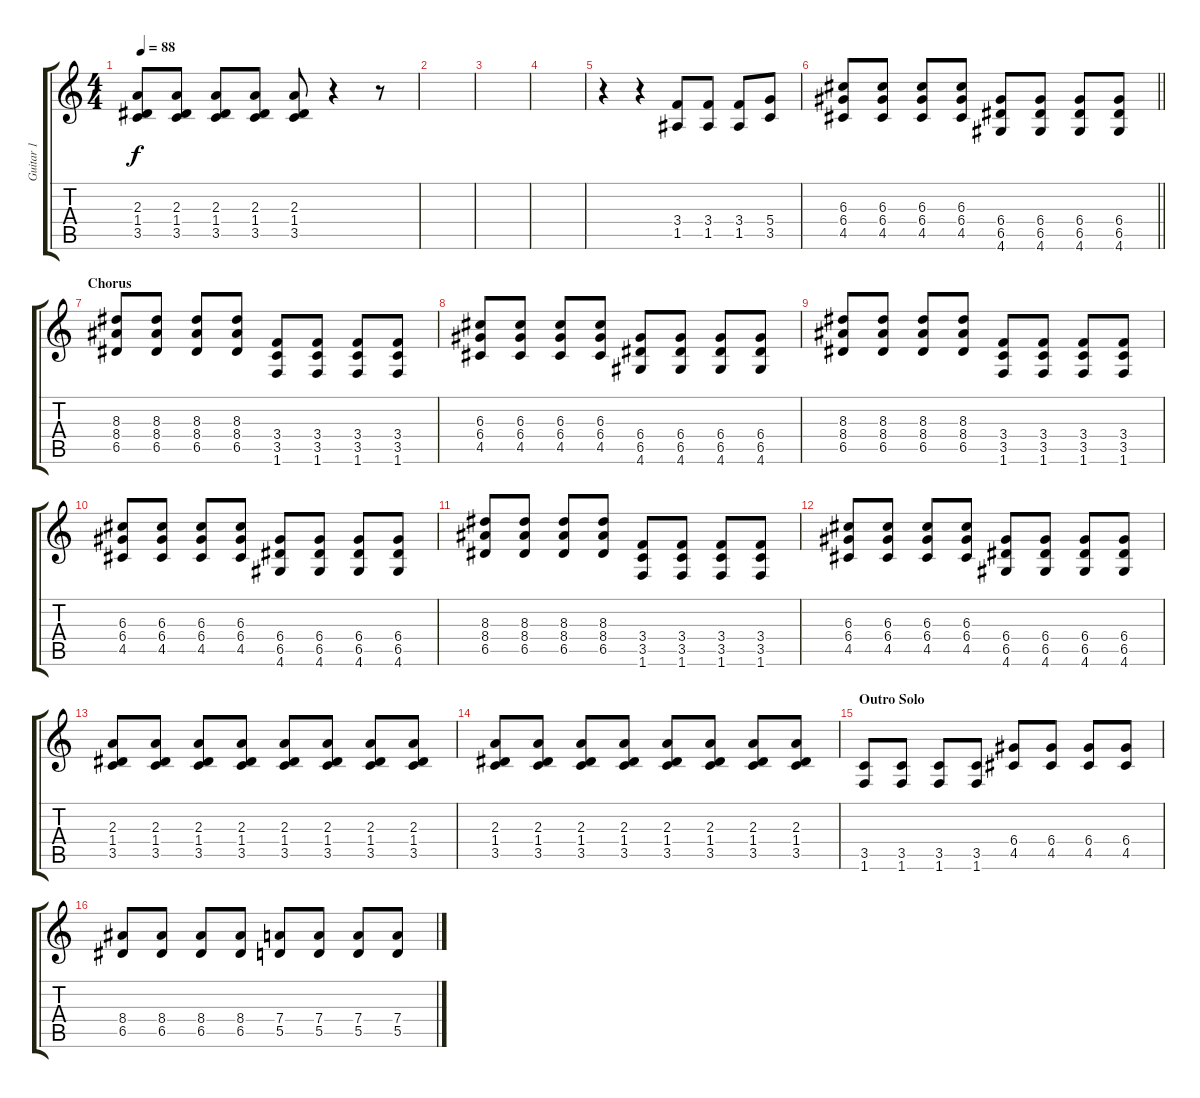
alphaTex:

\track ("Guitar 1" "Guitar 1") {instrument distortionguitar}
\staff {score tabs}
\tuning (E4 B3 G3 D3 A2 E2) {hide}
\ts (4 4)
\tempo 88
\clef g2
\ks c
(2.3 1.4 3.5).8{dy f} (2.3 1.4 3.5).8 (2.3 1.4 3.5).8 (2.3 1.4 3.5).8 (2.3 1.4 3.5).8 r.4 r.8 |
|
|
|
r.4 r.4 (3.4 1.5).8 (3.4 1.5).8 (3.4 1.5).8 (5.4 3.5).8 |
\barLineRight lightlight
(6.3 6.4 4.5).8{volume 14} (6.3 6.4 4.5).8 (6.3 6.4 4.5).8 (6.3 6.4 4.5).8 (6.4 6.5 4.6).8 (6.4 6.5 4.6).8 (6.4 6.5 4.6).8 (6.4 6.5 4.6).8 |
\section ("" "Chorus")
(8.3 8.4 6.5).8 (8.3 8.4 6.5).8 (8.3 8.4 6.5).8 (8.3 8.4 6.5).8 (3.4 3.5 1.6).8 (3.4 3.5 1.6).8 (3.4 3.5 1.6).8 (3.4 3.5 1.6).8 |
(6.3 6.4 4.5).8{volume 14} (6.3 6.4 4.5).8 (6.3 6.4 4.5).8 (6.3 6.4 4.5).8 (6.4 6.5 4.6).8 (6.4 6.5 4.6).8 (6.4 6.5 4.6).8 (6.4 6.5 4.6).8 |
(8.3 8.4 6.5).8 (8.3 8.4 6.5).8 (8.3 8.4 6.5).8 (8.3 8.4 6.5).8 (3.4 3.5 1.6).8 (3.4 3.5 1.6).8 (3.4 3.5 1.6).8 (3.4 3.5 1.6).8 |
(6.3 6.4 4.5).8{volume 14} (6.3 6.4 4.5).8 (6.3 6.4 4.5).8 (6.3 6.4 4.5).8 (6.4 6.5 4.6).8 (6.4 6.5 4.6).8 (6.4 6.5 4.6).8 (6.4 6.5 4.6).8 |
(8.3 8.4 6.5).8 (8.3 8.4 6.5).8 (8.3 8.4 6.5).8 (8.3 8.4 6.5).8 (3.4 3.5 1.6).8 (3.4 3.5 1.6).8 (3.4 3.5 1.6).8 (3.4 3.5 1.6).8 |
(6.3 6.4 4.5).8{volume 14} (6.3 6.4 4.5).8 (6.3 6.4 4.5).8 (6.3 6.4 4.5).8 (6.4 6.5 4.6).8 (6.4 6.5 4.6).8 (6.4 6.5 4.6).8 (6.4 6.5 4.6).8 |
(2.3 1.4 3.5).8 (2.3 1.4 3.5).8 (2.3 1.4 3.5).8 (2.3 1.4 3.5).8 (2.3 1.4 3.5).8 (2.3 1.4 3.5).8 (2.3 1.4 3.5).8 (2.3 1.4 3.5).8 |
(2.3 1.4 3.5).8 (2.3 1.4 3.5).8 (2.3 1.4 3.5).8 (2.3 1.4 3.5).8 (2.3 1.4 3.5).8 (2.3 1.4 3.5).8 (2.3 1.4 3.5).8 (2.3 1.4 3.5).8 |
\section ("" "Outro Solo")
(3.5 1.6).8{volume 10} (3.5 1.6).8 (3.5 1.6).8 (3.5 1.6).8 (6.4 4.5).8 (6.4 4.5).8 (6.4 4.5).8 (6.4 4.5).8 |
(8.4 6.5).8 (8.4 6.5).8 (8.4 6.5).8 (8.4 6.5).8 (7.4 5.5).8 (7.4 5.5).8 (7.4 5.5).8 (7.4 5.5).8
